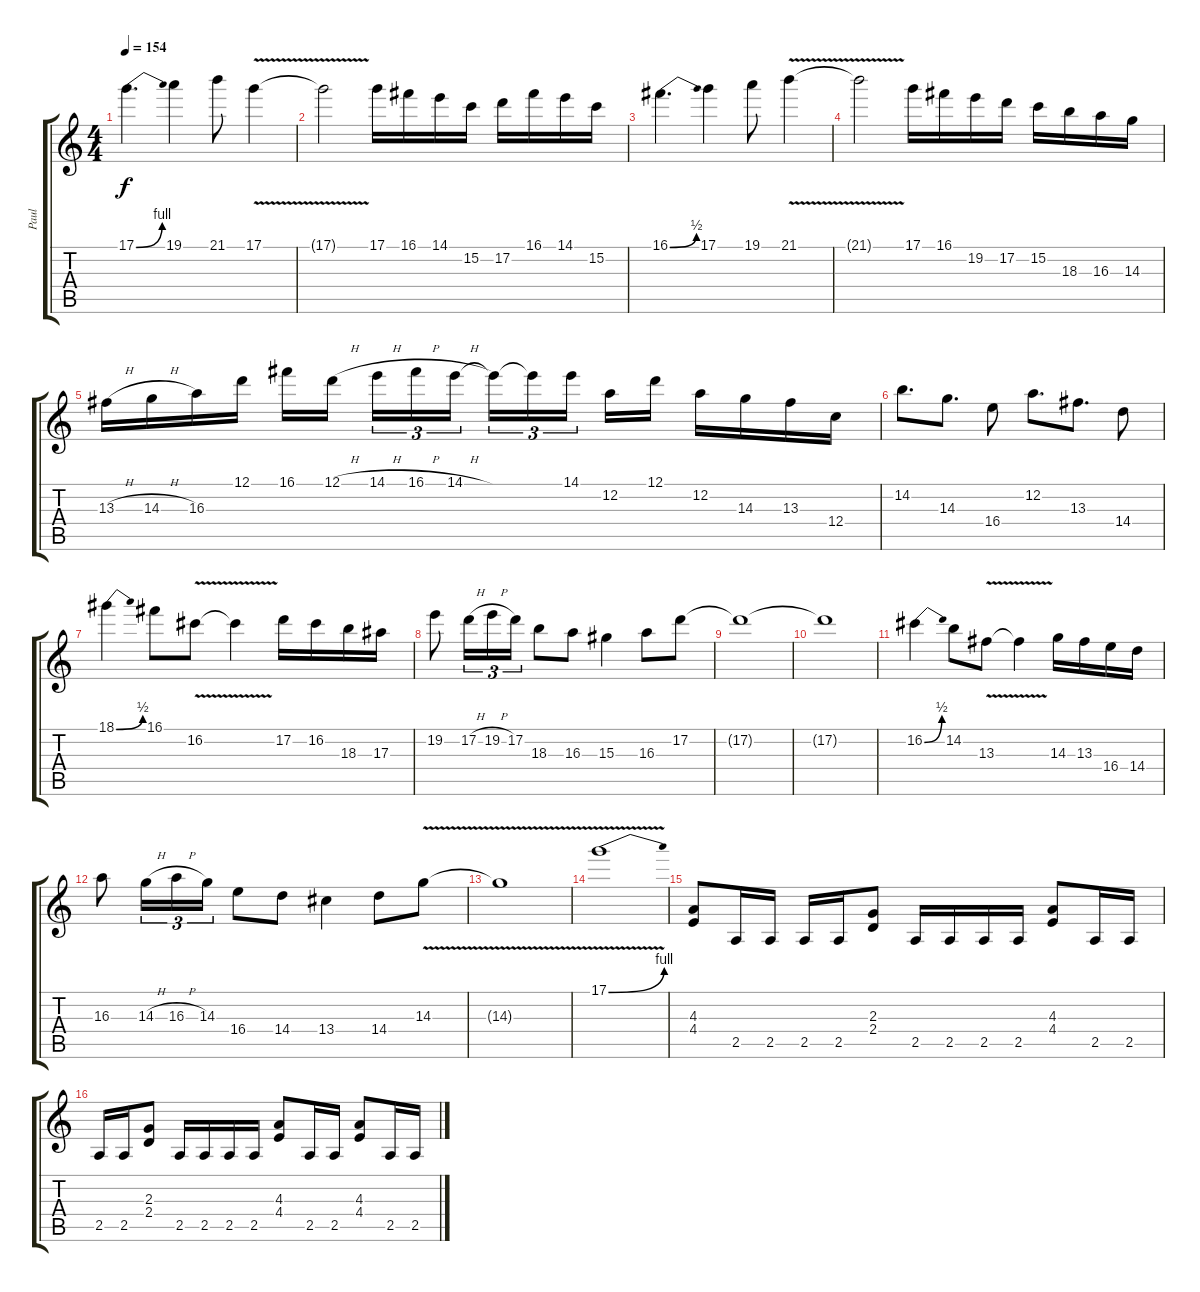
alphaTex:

\track ("Paul" "Paul") {instrument distortionguitar}
\staff {score tabs}
\tuning (D4 A3 F3 C3 G2 D2) {hide}
\ts (4 4)
\tempo 154
\clef g2
\ks c
17.1{be (bend 0 0 60 4)}.4{d dy f} 19.1.4 21.1.8 17.1{v}.4 |
17.1{t}.2 17.1.16 16.1.16 14.1.16 15.2.16 17.2.16 16.1.16 14.1.16 15.2.16 |
16.1{be (bend 0 0 60 2)}.4{d} 17.1.4 19.1.8 21.1{v}.4 |
21.1{t}.2 17.1.16 16.1.16 19.2.16 17.2.16 15.2.16 18.3.16 16.3.16 14.3.16 |
13.3{h}.16 14.3{h}.16 16.3.16 12.1.16 16.1.16 12.1{h}.16{beam splitsecondary} 14.1{h}.16{tu (3 2)} 16.1{h}.16{tu (3 2)} 14.1{h}.16{tu (3 2)} 14.1{t}.16{tu (3 2)} 14.1{t}.16{tu (3 2)} 14.1.16{tu (3 2) beam splitsecondary} 12.2.16 12.1.16 12.2.16 14.3.16 13.3.16 12.4.16 |
14.2.8{d} 14.3.8{d} 16.4.8 12.2.8{d} 13.3.8{d} 14.4.8 |
18.1{be (bend 0 0 60 2)}.4 16.1.8 16.2{v}.8 16.2{t}.4 17.2.16 16.2.16 18.3.16 17.3.16 |
19.2.8 17.2{h}.16{tu (3 2)} 19.2{h}.16{tu (3 2)} 17.2.16{tu (3 2)} 18.3.8 16.3.8 15.3.4 16.3.8 17.2.8 |
17.2{t}.1 |
17.2{t}.1 |
16.2{be (bend 0 0 60 2)}.4 14.2.8 13.3{v}.8 13.3{t}.4 14.3.16 13.3.16 16.4.16 14.4.16 |
16.3.8 14.3{h}.16{tu (3 2)} 16.3{h}.16{tu (3 2)} 14.3.16{tu (3 2)} 16.4.8 14.4.8 13.4.4 14.4.8 14.3{v}.8 |
14.3{t}.1 |
17.1{be (bend 0 0 60 4) v}.1 |
(4.3 4.4).8 2.5.16 2.5.16 2.5.16 2.5.16 (2.3 2.4).8 2.5.16 2.5.16 2.5.16 2.5.16 (4.3 4.4).8 2.5.16 2.5.16 |
2.5.16 2.5.16 (2.3 2.4).8 2.5.16 2.5.16 2.5.16 2.5.16 (4.3 4.4).8 2.5.16 2.5.16 (4.3 4.4).8 2.5.16 2.5.16
